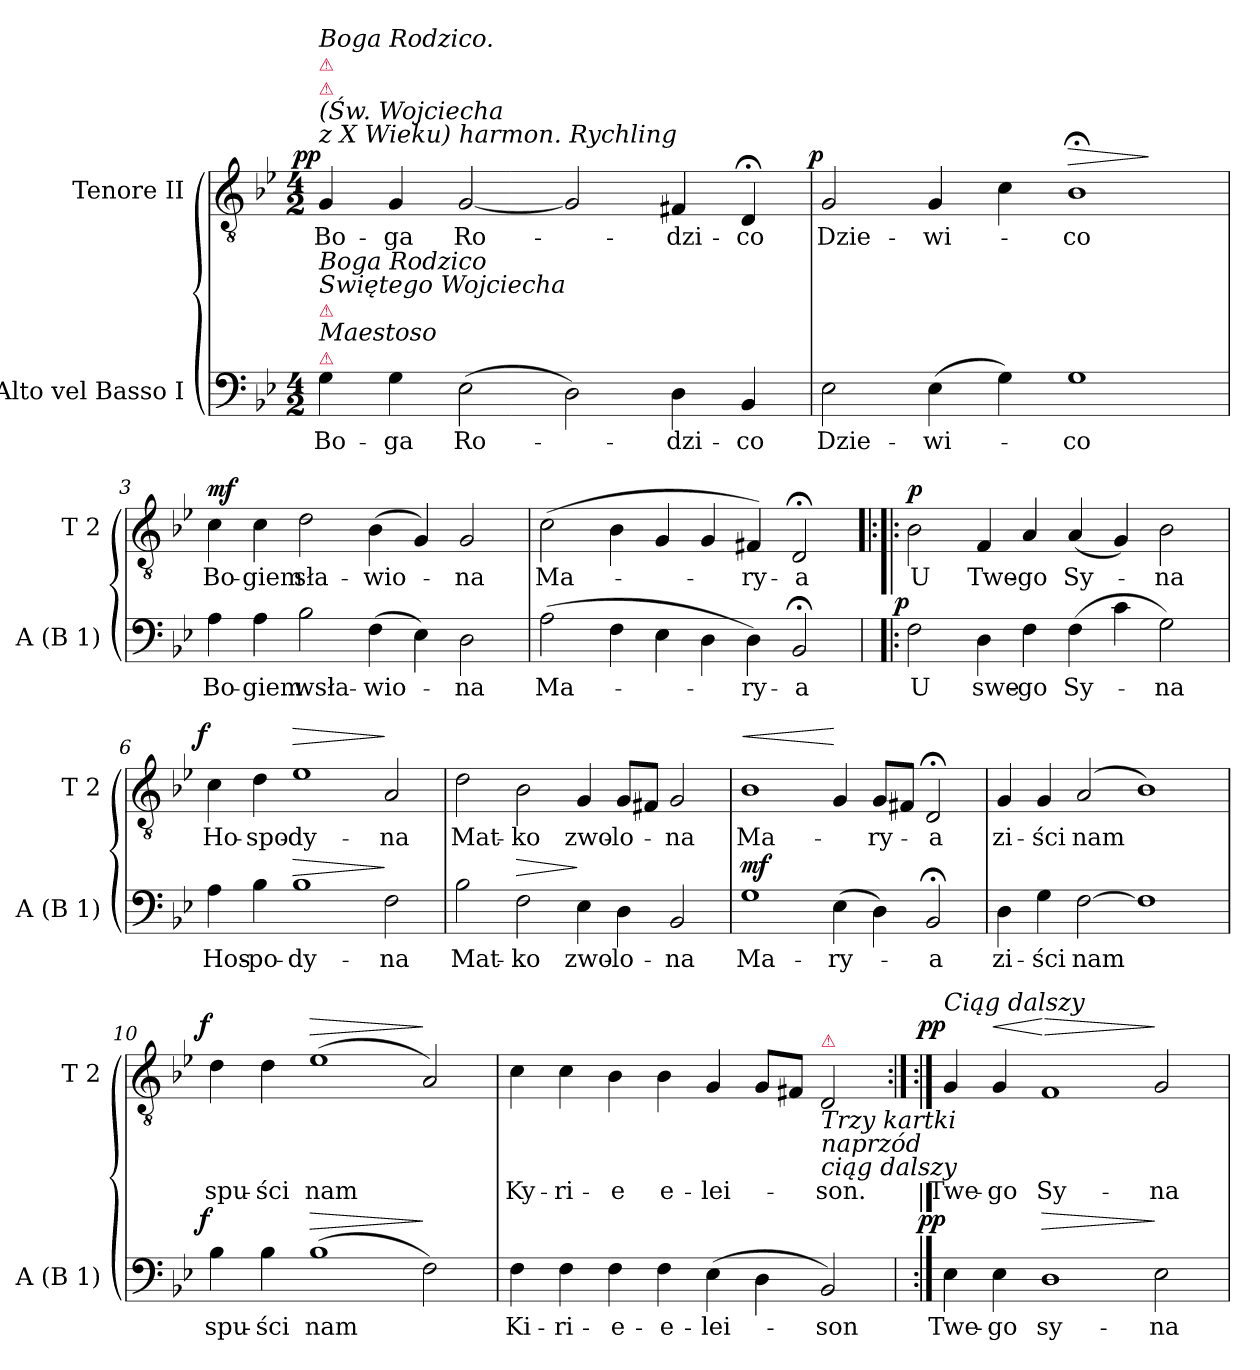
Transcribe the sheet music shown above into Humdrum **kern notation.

**kern	**text	**dynam	**kern	**text	**dynam
*part2	*part2	*part2	*part1	*part1	*part1
*staff2	*staff2	*staff2	*staff1	*staff1	*staff1
*I"Alto vel Basso I	*	*	*I"Tenore II	*	*
*I'A (B 1)	*	*	*I'T 2	*	*
*clefF4	*	*	*clefGv2	*	*
*k[b-e-]	*	*	*k[b-e-]	*	*
*M4/2	*	*	*M4/2	*	*
=1	=1	=1	=1	=1	=1
!	!	!	!LO:TX:a:i:t=(Św. Wojciecha \nz X Wieku) harmon. Rychling	!	!
!	!	!	!LO:TX:a:color=crimson:t=⚠	!	!
!	!	!	!LO:TX:a:color=crimson:t=⚠	!	!
!	!	!	!LO:TX:a:i:t=Boga Rodzico.	!	!
!LO:TX:a:color=crimson:t=⚠	!	!	!	!	!
!LO:TX:a:i:t=Maestoso	!	!	!	!	!
!LO:TX:a:color=crimson:t=⚠	!	!	!	!	!
!LO:TX:a:i:t=Boga Rodzico \nSwiętego Wojciecha	!	!	!	!	!
!	!	!	!	!	!LO:DY:a:rj
4G\	Bo-	.	4G/	Bo-	pp
4G\	-ga	.	4G/	-ga	.
(>2E-\	Ro-	.	[2G/	Ro-	.
2D\)	.	.	2G/]	.	.
4D\	-dzi-	.	4F#X/	-dzi-	.
4BB-/	-co	.	4D;</	-co	.
=2	=2	=2	=2	=2	=2
!	!	!	!	!	!LO:DY:a:rj
2E-\	Dzie-	.	2G/	Dzie-	p
(>4E-\	-wi-	.	4G/	-wi-	.
4G\)	.	.	4c\	.	.
!	!	!	!	!	!LO:HP:a
1G	-co	.	1B-;<	-co	>
.	.	.	.	.	]
=3	=3	=3	=3	=3	=3
!	!	!	!	!	!LO:DY:a
4A\	Bo-	.	4c\	Bo-	mf
4A\	-giem	.	4c\	-giem	.
2B-\	wsła-	.	2d\	sła-	.
(>4F\	-wio-	.	(<4B-\	-wio-	.
4E-\)	.	.	4G/)	.	.
2D\	-na	.	2G/	-na	.
=4	=4	=4	=4	=4	=4
(>2A\	Ma-	.	(>2c\	Ma-	.
4F\	.	.	4B-\	.	.
4E-\	.	.	4G/	.	.
4D\	.	.	4G/	.	.
4D\)	-ry-	.	4F#X/)	-ry-	.
2BB-;</	-a	.	2D;</	-a	.
=5	=5!|:	=5!|:	=5!|:	=5!|:	=5!|:
!	!	!LO:DY:a:rj	!	!	!LO:DY:a
2F\	U	p	2B-\	U	p
4D\	swe-	.	4F/	Twe-	.
4F\	-go	.	4A/	-go	.
(>4F\	Sy-	.	(<4A/	Sy-	.
4c\	.	.	4G/)	.	.
2G\)	-na	.	2B-\	-na	.
=6	=6	=6	=6	=6	=6
!	!	!	!	!	!LO:DY:a:rj
4A\	Hos-	.	4c\	Ho-	f
4B-\	-po-	.	4d\	-spo-	.
!	!	!LO:HP:a	!	!	!LO:HP:a
1B-	-dy-	>	1e-	-dy-	>
2F\	-na	]	2A/	-na	]
=7	=7	=7	=7	=7	=7
2B-\	Mat-	.	2d\	Mat-	.
!	!	!LO:HP:a	!	!	!
2F\	-ko	>	2B-\	-ko	.
4E-\	zwo-	]	4G/	zwo-	.
4D\	-lo-	.	8G/L	-lo-	.
.	.	.	8F#X/J	.	.
2BB-/	-na	.	2G/	-na	.
=8	=8	=8	=8	=8	=8
!	!	!LO:DY:a	!	!	!LO:HP:a
!	!	!	!	!	!LO:DY:n=1:a
!	!	!	!	!	!LO:DY:n=2:a
1G	Ma-	mf	1B-	Ma-	< mf mf
(>4E-\	-ry-	.	4G/	.	[
4D\)	.	.	8G/L	-ry-	.
.	.	.	8F#X/J	.	.
2BB-;</	-a	.	2D;</	-a	.
=9	=9	=9	=9	=9	=9
4D\	zi-	.	4G/	zi-	.
4G\	-ści	.	4G/	-ści	.
[2F\	nam	.	(<2A/	nam	.
1F]	.	.	1B-)	.	.
=10	=10	=10	=10	=10	=10
!	!	!LO:DY:a:rj	!	!	!LO:DY:a:rj
4B-\	spu-	f	4d\	spu-	f
4B-\	-ści	.	4d\	-ści	.
!	!	!LO:HP:a	!	!	!LO:HP:a
(>1B-	nam	>	(>1e-	nam	>
2F\)	.	]	2A/)	.	]
=11	=11	=11	=11	=11	=11
4F\	Ki-	.	4c\	Ky-	.
4F\	-ri-	.	4c\	-ri-	.
4F\	-e-	.	4B-\	-e	.
4F\	-e-	.	4B-\	e-	.
(>4E-\	-lei-	.	4G/	-lei-	.
4D\	.	.	8G/L	.	.
.	.	.	8F#X/J	.	.
!	!	!	!LO:TX:a:color=crimson:t=⚠	!	!
!	!	!	!LO:TX:b:i:t=Trzy kartki \nnaprzód \nciąg dalszy	!	!
2BB-/)	-son	.	2D/	-son.	.
=12	=12:|!	=12:|!	=12:|!	=12:|!	=12:|!
!	!	!	!LO:TX:a:i:t=Ciąg dalszy	!	!
!	!	!LO:DY:a:rj	!	!	!LO:DY:a:rj
4E-\	Twe-	pp	4G/	Twe-	pp
!	!	!	!	!	!LO:HP:a
4E-\	-go	.	4G/	-go	<
!	!	!LO:HP:a	!	!	!LO:HP:n=1:a
1D	sy-	>	1F	Sy-	[ >
2E-\	-na	]	2G/	-na	]
=	=	=	=	=	=
*-	*-	*-	*-	*-	*-
